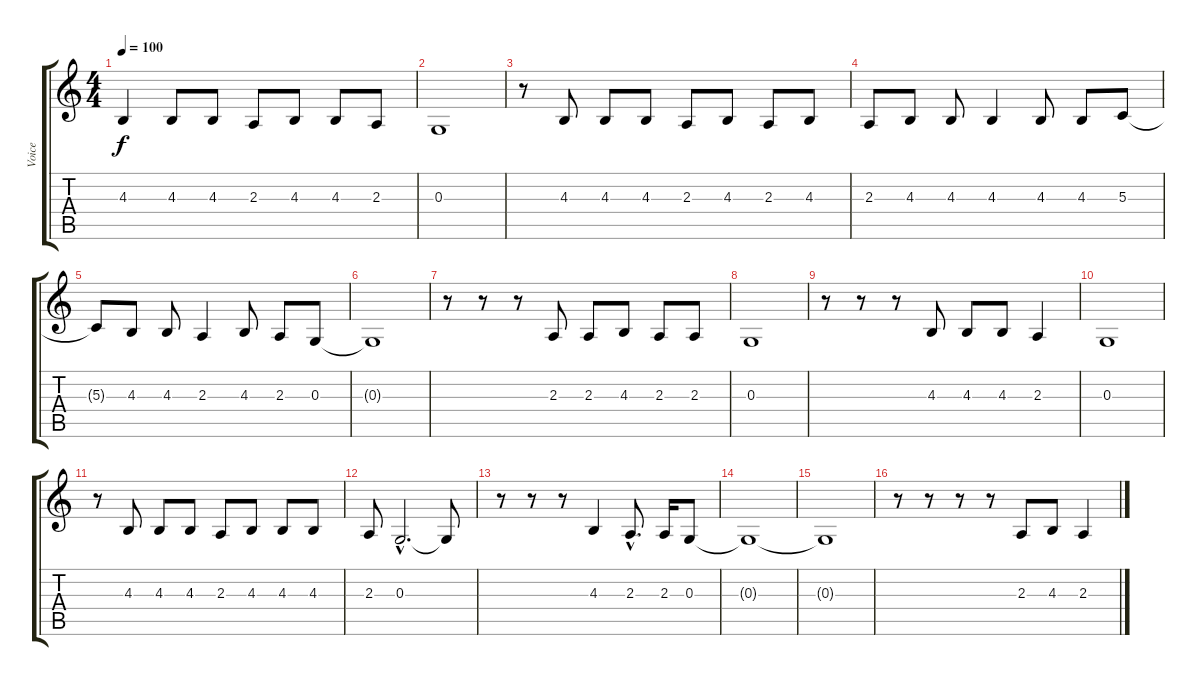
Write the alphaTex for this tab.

\track ("Voice" "Voice") {instrument lead6voice}
\staff {score tabs}
\tuning (E4 B3 G3 D3 A2 E2) {hide}
\ts (4 4)
\tempo 100
\clef g2
\ks c
4.3.4{dy f} 4.3.8 4.3.8 2.3.8 4.3.8 4.3.8 2.3.8 |
0.3.1 |
r.8 4.3.8 4.3.8 4.3.8 2.3.8 4.3.8 2.3.8 4.3.8 |
2.3.8 4.3.8 4.3.8 4.3.4 4.3.8 4.3.8 5.3.8 |
5.3{t}.8 4.3.8 4.3.8 2.3.4 4.3.8 2.3.8 0.3.8 |
0.3{t}.1 |
r.8 r.8 r.8 2.3.8 2.3.8 4.3.8 2.3.8 2.3.8 |
0.3.1 |
r.8 r.8 r.8 4.3.8 4.3.8 4.3.8 2.3.4 |
0.3.1 |
r.8 4.3.8 4.3.8 4.3.8 2.3.8 4.3.8 4.3.8 4.3.8 |
2.3.8 0.3{hac}.2{d} 0.3{t}.8 |
r.8 r.8 r.8 4.3.4 2.3{hac}.8{d} 2.3.16 0.3.8 |
0.3{t}.1 |
0.3{t}.1 |
r.8 r.8 r.8 r.8 2.3.8 4.3.8 2.3.4
